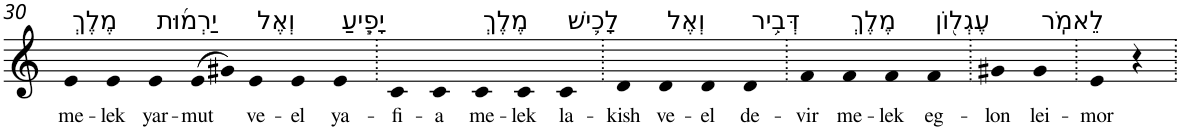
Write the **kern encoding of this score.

**kern	**text
*part1	*part1
*staff1	*staff1
*I"Piano	*
*I'Pno	*
!!LO:PB:g=z
*clefG2	*
*k[]	*
=30	=30
!LO:TX:a:t=מֶלֶךְ	!
!	!LO:LY:b
4e	me-
!	!LO:LY:b
4e	-lek
!LO:TX:a:t=יַרְמ֜וּת	!
!	!LO:LY:b
4e	yar-
!	!LO:LY:b
(>8e	-mut
8g#X)	.
!LO:TX:a:t=וְאֶל	!
!	!LO:LY:b
4e	ve-
!	!LO:LY:b
4e	-el
!LO:TX:a:t=יָפִ֧יעַ	!
!	!LO:LY:b
4e	ya-
=31.	=31.
!	!LO:LY:b
4c	-fi-
!	!LO:LY:b
4c	-a
!LO:TX:a:t=מֶלֶךְ	!
!	!LO:LY:b
4c	me-
!	!LO:LY:b
4c	-lek
!LO:TX:a:t=לָכִ֛ישׁ	!
!	!LO:LY:b
4c	la-
=32.	=32.
!	!LO:LY:b
4d	-kish
!LO:TX:a:t=וְאֶל	!
!	!LO:LY:b
4d	ve-
!	!LO:LY:b
4d	-el
!LO:TX:a:t=דְּבִ֥יר	!
!	!LO:LY:b
4d	de-
=33.	=33.
!	!LO:LY:b
4f	-vir
!LO:TX:a:t=מֶלֶךְ	!
!	!LO:LY:b
4f	me-
!	!LO:LY:b
4f	-lek
!LO:TX:a:t=עֶגְל֖וֹן	!
!	!LO:LY:b
4f	eg-
=34.	=34.
!	!LO:LY:b
4g#X	-lon
!LO:TX:a:t=לֵאמֹֽר	!
!	!LO:LY:b
4g#	lei-
=35.	=35.
!	!LO:LY:b
4e	-mor
4r	.
=.	=.
*-	*-
